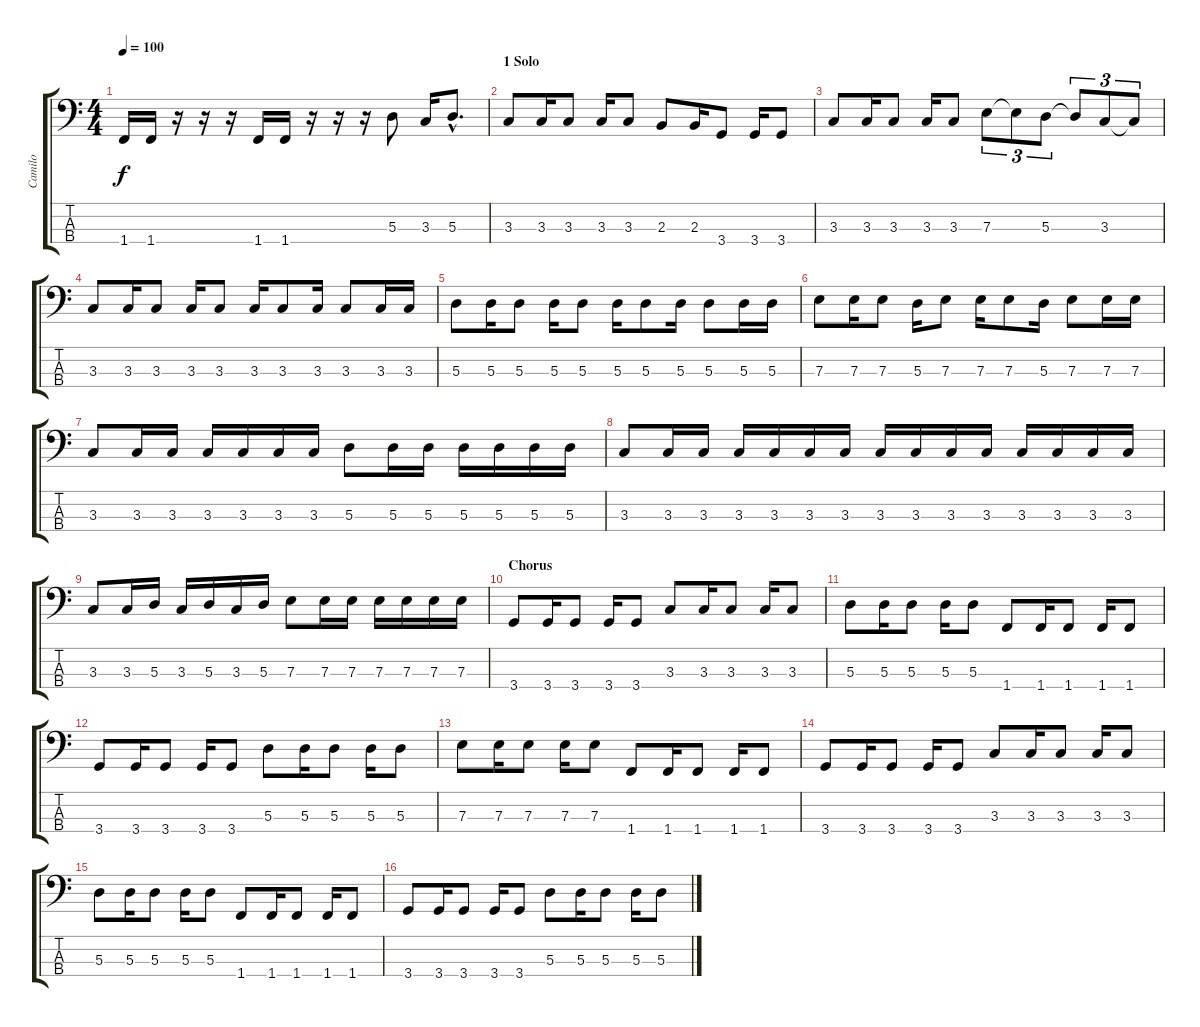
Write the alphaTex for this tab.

\track ("Camilo" "Camilo") {instrument electricbasspick}
\staff {score tabs}
\tuning (G2 D2 A1 E1) {hide}
\ts (4 4)
\tempo 100
\clef f4
\ks c
1.4.16{dy f} 1.4.16 r.16 r.16 r.16 1.4.16 1.4.16 r.16 r.16 r.16 5.3.8 3.3.16 5.3{hac}.8{d} |
\section ("" "1 Solo")
3.3.8 3.3.16 3.3.8 3.3.16 3.3.8 2.3.8 2.3.16 3.4.8 3.4.16 3.4.8 |
3.3.8 3.3.16 3.3.8 3.3.16 3.3.8 7.3.8{tu (3 2)} 7.3{t}.8{tu (3 2)} 5.3.8{tu (3 2)} 5.3{t}.8{tu (3 2)} 3.3.8{tu (3 2)} 3.3{t}.8{tu (3 2)} |
3.3.8 3.3.16 3.3.8 3.3.16 3.3.8 3.3.16 3.3.8 3.3.16 3.3.8 3.3.16 3.3.16 |
5.3.8 5.3.16 5.3.8 5.3.16 5.3.8 5.3.16 5.3.8 5.3.16 5.3.8 5.3.16 5.3.16 |
7.3.8 7.3.16 7.3.8 5.3.16 7.3.8 7.3.16 7.3.8 5.3.16 7.3.8 7.3.16 7.3.16 |
3.3.8 3.3.16 3.3.16 3.3.16 3.3.16 3.3.16 3.3.16 5.3.8 5.3.16 5.3.16 5.3.16 5.3.16 5.3.16 5.3.16 |
3.3.8 3.3.16 3.3.16 3.3.16 3.3.16 3.3.16 3.3.16 3.3.16 3.3.16 3.3.16 3.3.16 3.3.16 3.3.16 3.3.16 3.3.16 |
3.3.8 3.3.16 5.3.16 3.3.16 5.3.16 3.3.16 5.3.16 7.3.8 7.3.16 7.3.16 7.3.16 7.3.16 7.3.16 7.3.16 |
\section ("" "Chorus")
3.4.8 3.4.16 3.4.8 3.4.16 3.4.8 3.3.8 3.3.16 3.3.8 3.3.16 3.3.8 |
5.3.8 5.3.16 5.3.8 5.3.16 5.3.8 1.4.8 1.4.16 1.4.8 1.4.16 1.4.8 |
3.4.8 3.4.16 3.4.8 3.4.16 3.4.8 5.3.8 5.3.16 5.3.8 5.3.16 5.3.8 |
7.3.8 7.3.16 7.3.8 7.3.16 7.3.8 1.4.8 1.4.16 1.4.8 1.4.16 1.4.8 |
3.4.8 3.4.16 3.4.8 3.4.16 3.4.8 3.3.8 3.3.16 3.3.8 3.3.16 3.3.8 |
5.3.8 5.3.16 5.3.8 5.3.16 5.3.8 1.4.8 1.4.16 1.4.8 1.4.16 1.4.8 |
3.4.8 3.4.16 3.4.8 3.4.16 3.4.8 5.3.8 5.3.16 5.3.8 5.3.16 5.3.8
